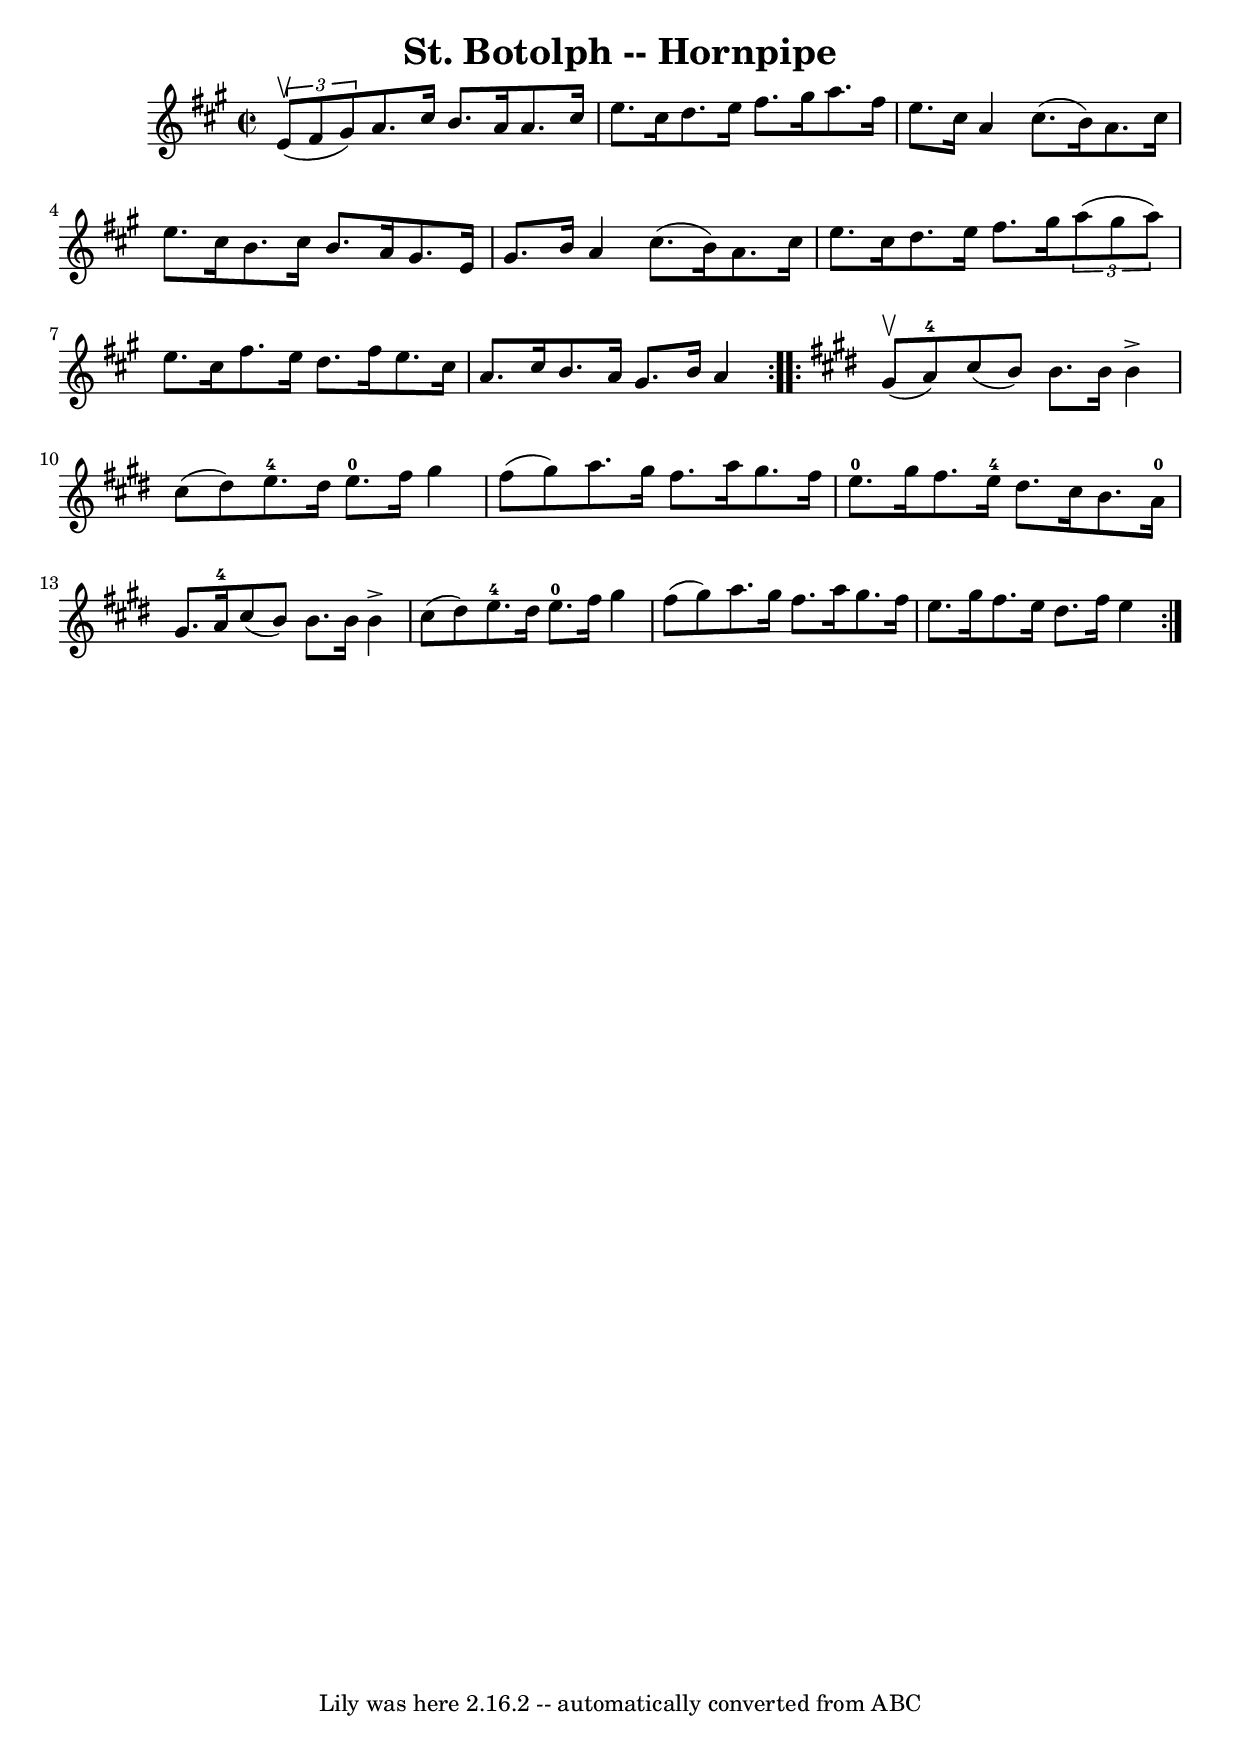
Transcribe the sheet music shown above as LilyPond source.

\version "2.16.2"
\include "Mammoth.ily"
\header {
  %% book = "Cole's 1000 Fiddle Tunes"
  crossRefNumber = "1"
  footnotes = ""
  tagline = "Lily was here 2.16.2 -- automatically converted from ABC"
  title = "St. Botolph -- Hornpipe"

}
voicedefault =  {



  \repeat volta 2 {

    \override Staff.TimeSignature #'style = #'C
    \time 2/2 
    \key a \major
    \times 2/3 { e'8 (^\upbow fis'8 gis'8) 
	       } 
    |
    a'8. cis''16 b'8. a'16 a'8. cis''16 e''8.    
    cis''16  |
    d''8. e''16 fis''8. gis''16 a''8. fis''16    
    e''8. cis''16  |
    a'4 cis''8. (b'16) a'8. cis''16    
    e''8. cis''16  |
    b'8. cis''16 b'8. a'16 gis'8. e'16  
    gis'8. b'16  |
    a'4 cis''8. (b'16) a'8. cis''16    
    e''8. cis''16  |
    d''8. e''16 fis''8. gis''16    
    \times 2/3 { a''8 (gis''8 a''8) 
	       } e''8. cis''16  |
    
    fis''8. e''16 d''8. fis''16 e''8. cis''16 a'8. cis''16  
    |
    b'8. a'16 gis'8. b'16 a'4  
  }   
  \key e \major
  

  \repeat volta 2 {
    gis'8 (^\upbow a'8-4) |
    cis''8 (b'8  -) b'8. b'16 b'4^\accent cis''8 (dis''8) |
    e''8.-4 
    dis''16 e''8.-0 fis''16 gis''4 fis''8 (gis''8) |
    
    a''8. gis''16 fis''8. a''16 gis''8. fis''16 e''8.-0   
    gis''16  |
    fis''8. e''16-4 dis''8. cis''16 b'8. a'16 -0 gis'8. a'16-4 |
    cis''8 (b'8) b'8. b'16    
    b'4^\accent cis''8 (dis''8) |
    e''8.-4 dis''16 e''8. -0 fis''16 gis''4 fis''8 (gis''8) |
    a''8. gis''16 
    fis''8. a''16 gis''8. fis''16 e''8. gis''16  |
    
    fis''8. e''16 dis''8. fis''16 e''4  
  }   

}

\score{
  <<

    \context Staff="default"
    {
      \voicedefault 
      
    }

  >>
  \layout {
    
  }
  \midi {
  }

}
